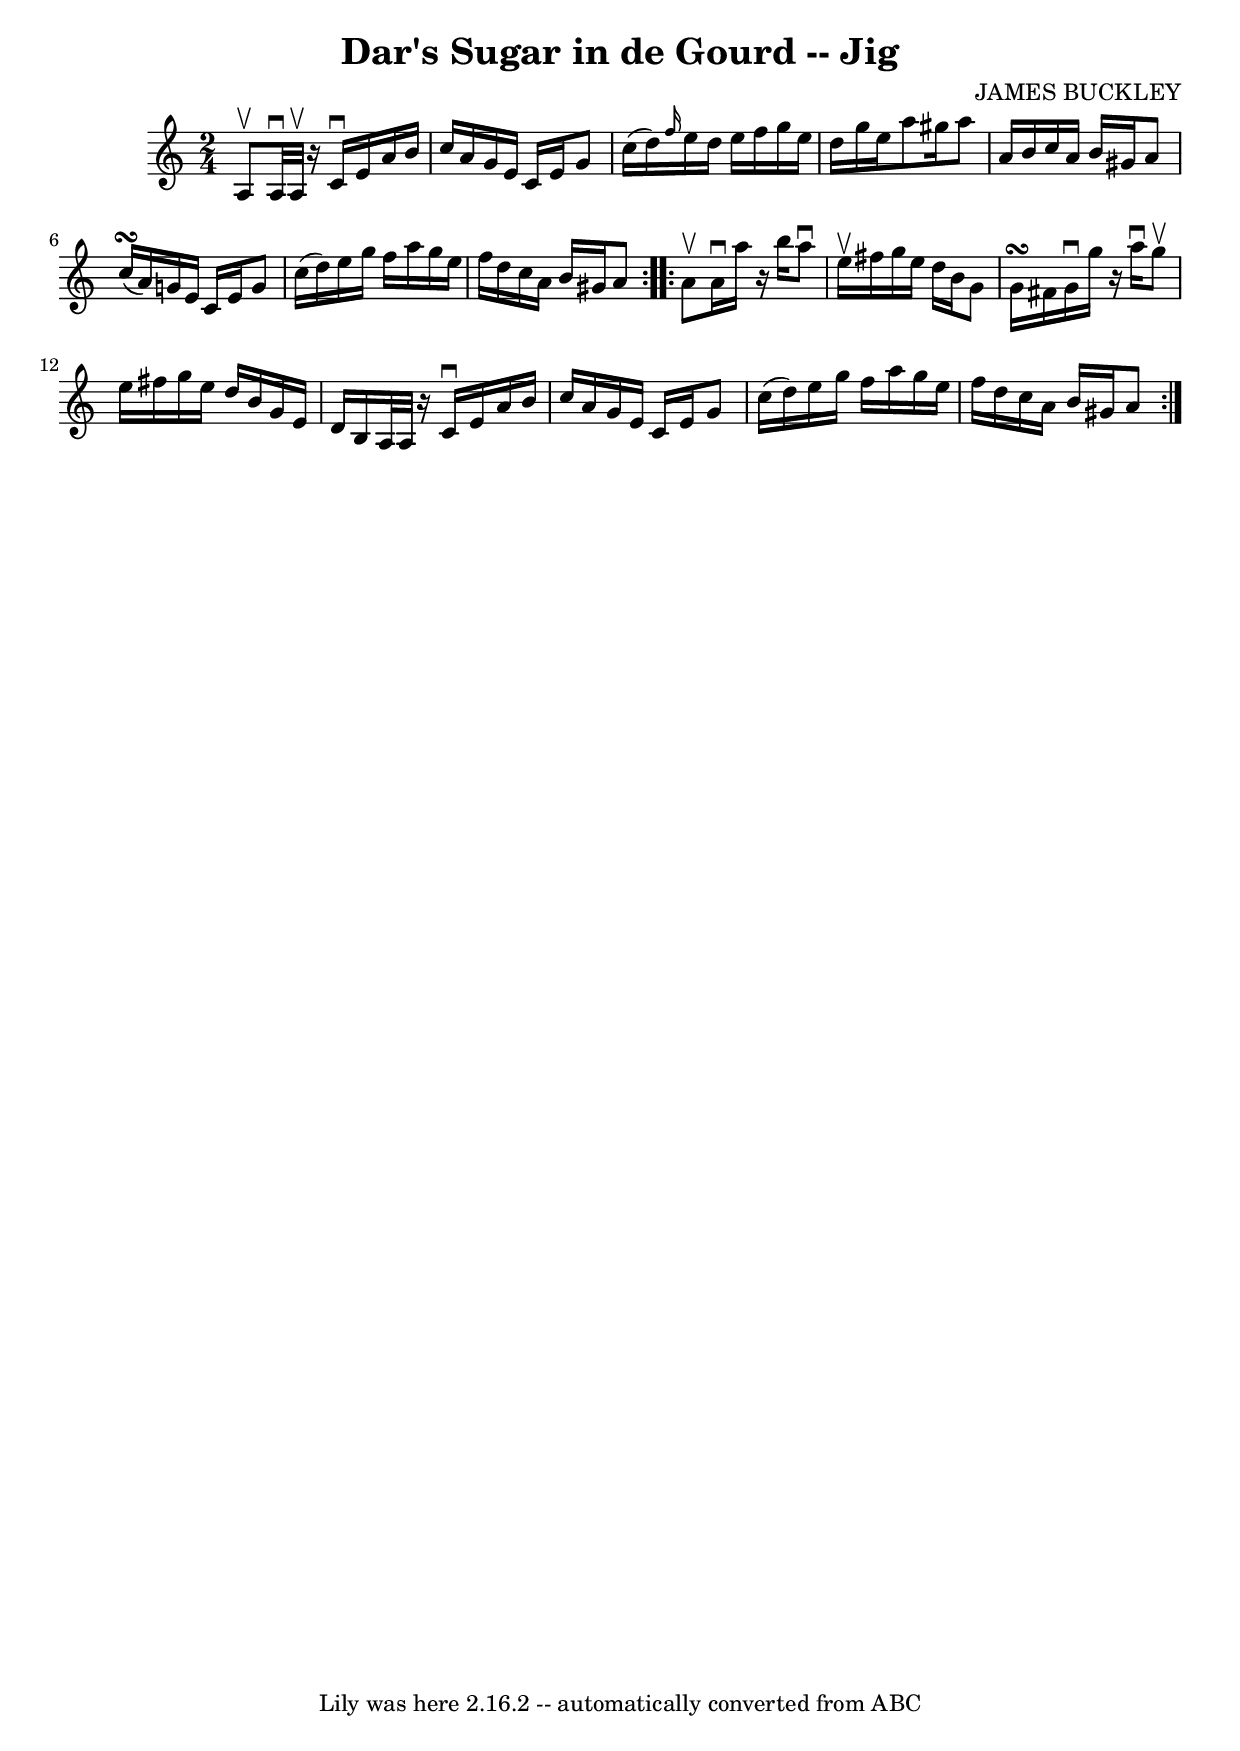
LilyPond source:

\version "2.7.40"
\include "Mammoth.ily"
\header {
	%% book = "Ryan's Mammoth Collection"
	composer = "JAMES BUCKLEY"
	crossRefNumber = "1"
	footnotes = "\\\\118 666"
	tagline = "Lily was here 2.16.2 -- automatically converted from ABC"
	title = "Dar's Sugar in de Gourd -- Jig"
}
voicedefault =  {


\repeat volta 2 {
\time 2/4 \key a \minor a8^\upbow |
 a32^\downbow a32^\upbow   
r16 c'16^\downbow e'16 a'16 b'16 c''16 a'16    |
 g'16   
 e'16 c'16 e'16 g'8 c''16 (d''16)   |
 \grace {    
f''16  } e''16 d''16 e''16 f''16 g''16 e''16 d''16 g''16 
   |
 e''16 a''8 gis''16 a''8 a'16 b'16    |
     
c''16 a'16 b'16 gis'16 a'8 c''16 (\turn a'16)   |
  
 g'!16 e'16 c'16 e'16 g'8 c''16 (d''16)   |
 e''16 
 g''16 f''16 a''16 g''16 e''16 f''16 d''16    |
   
c''16 a'16 b'16 gis'16 a'8  }     \repeat volta 2 { a'8^\upbow 
|
 a'16^\downbow a''16    r16 b''16 a''8^\downbow e''16 
^\upbow fis''16    |
 g''16 e''16 d''16 b'16 g'8 g'16 
\turn fis'16    |
 g'16^\downbow g''16    r16 a''16^\downbow   
g''8^\upbow e''16 fis''16    |
 g''16 e''16 d''16 b'16   
 g'16 e'16 d'16 b16    |
 a32 a32    r16 c'16^\downbow 
 e'16 a'16 b'16 c''16 a'16    |
 g'16 e'16 c'16    
e'16 g'8 c''16 (d''16)   |
 e''16 g''16 f''16    
a''16 g''16 e''16 f''16 d''16    |
 c''16 a'16 b'16   
 gis'16 a'8    }   
}

\score{
    <<

	\context Staff="default"
	{
	    \voicedefault 
	}

    >>
	\layout {
	}
	\midi {}
}
